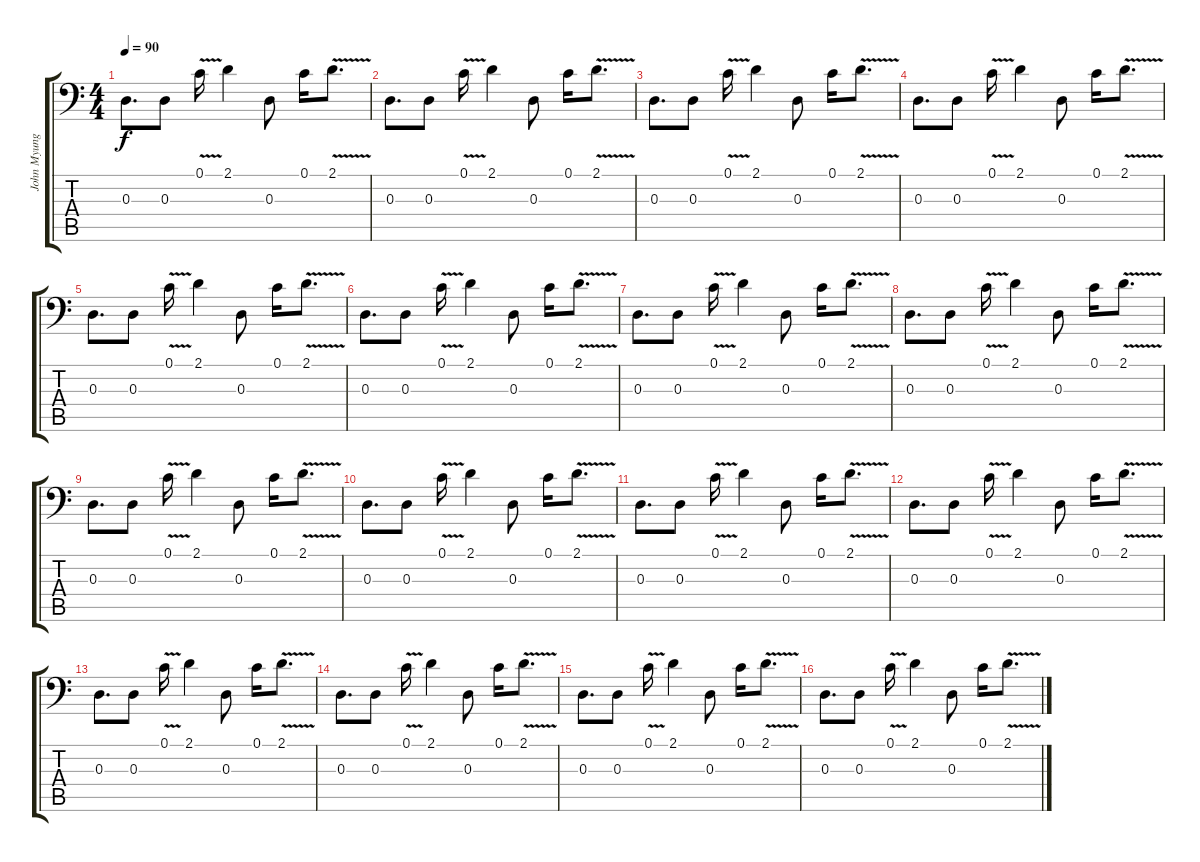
\track ("John Myung" "John Myung") {instrument electricbassfinger}
\staff {score tabs}
\tuning (C3 G2 D2 A1 E1 B0) {hide}
\ts (4 4)
\tempo 90
\clef f4
\ks c
0.3.8{d dy f} 0.3.8 0.1{v}.16 2.1.4 0.3.8 0.1.16 2.1{v}.8{d} |
0.3.8{d} 0.3.8 0.1{v}.16 2.1.4 0.3.8 0.1.16 2.1{v}.8{d} |
0.3.8{d} 0.3.8 0.1{v}.16 2.1.4 0.3.8 0.1.16 2.1{v}.8{d} |
0.3.8{d} 0.3.8 0.1{v}.16 2.1.4 0.3.8 0.1.16 2.1{v}.8{d} |
0.3.8{d} 0.3.8 0.1{v}.16 2.1.4 0.3.8 0.1.16 2.1{v}.8{d} |
0.3.8{d} 0.3.8 0.1{v}.16 2.1.4 0.3.8 0.1.16 2.1{v}.8{d} |
0.3.8{d} 0.3.8 0.1{v}.16 2.1.4 0.3.8 0.1.16 2.1{v}.8{d} |
0.3.8{d} 0.3.8 0.1{v}.16 2.1.4 0.3.8 0.1.16 2.1{v}.8{d} |
0.3.8{d} 0.3.8 0.1{v}.16 2.1.4 0.3.8 0.1.16 2.1{v}.8{d} |
0.3.8{d} 0.3.8 0.1{v}.16 2.1.4 0.3.8 0.1.16 2.1{v}.8{d} |
0.3.8{d} 0.3.8 0.1{v}.16 2.1.4 0.3.8 0.1.16 2.1{v}.8{d} |
0.3.8{d} 0.3.8 0.1{v}.16 2.1.4 0.3.8 0.1.16 2.1{v}.8{d} |
0.3.8{d} 0.3.8 0.1{v}.16 2.1.4 0.3.8 0.1.16 2.1{v}.8{d} |
0.3.8{d} 0.3.8 0.1{v}.16 2.1.4 0.3.8 0.1.16 2.1{v}.8{d} |
0.3.8{d} 0.3.8 0.1{v}.16 2.1.4 0.3.8 0.1.16 2.1{v}.8{d} |
0.3.8{d} 0.3.8 0.1{v}.16 2.1.4 0.3.8 0.1.16 2.1{v}.8{d}
